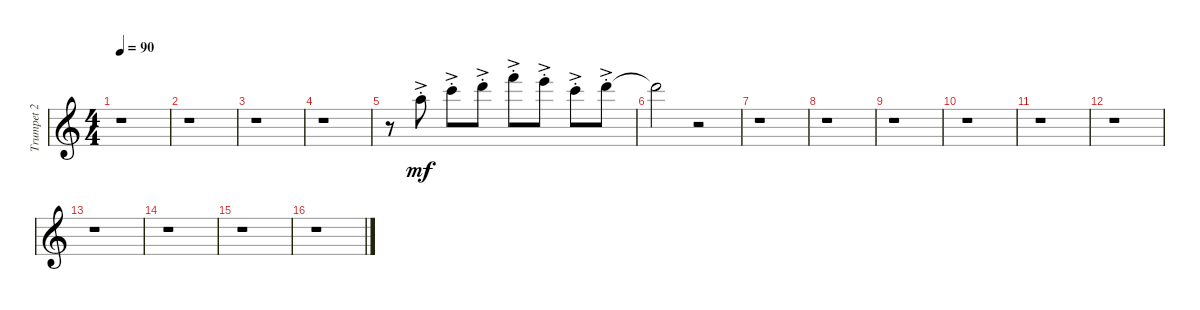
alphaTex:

\track ("Trumpet 2" "Trumpet 2") {instrument electricguitarclean}
\staff {score}
\tuning (E4 B3 G3 D3 A2 E2 B1) {hide}
\ts (4 4)
\tempo 90
\clef g2
\ks c
r.1{dy mf} |
r.1 |
r.1 |
r.1 |
r.8 5.1{ac st}.8 8.1{ac st}.8 10.1{ac st}.8 13.1{ac st}.8 12.1{ac st}.8 8.1{ac st}.8 10.1{ac st}.8 |
10.1{t}.2 r.2 |
r.1 |
r.1 |
r.1 |
r.1 |
r.1 |
r.1 |
r.1 |
r.1 |
r.1 |
r.1
